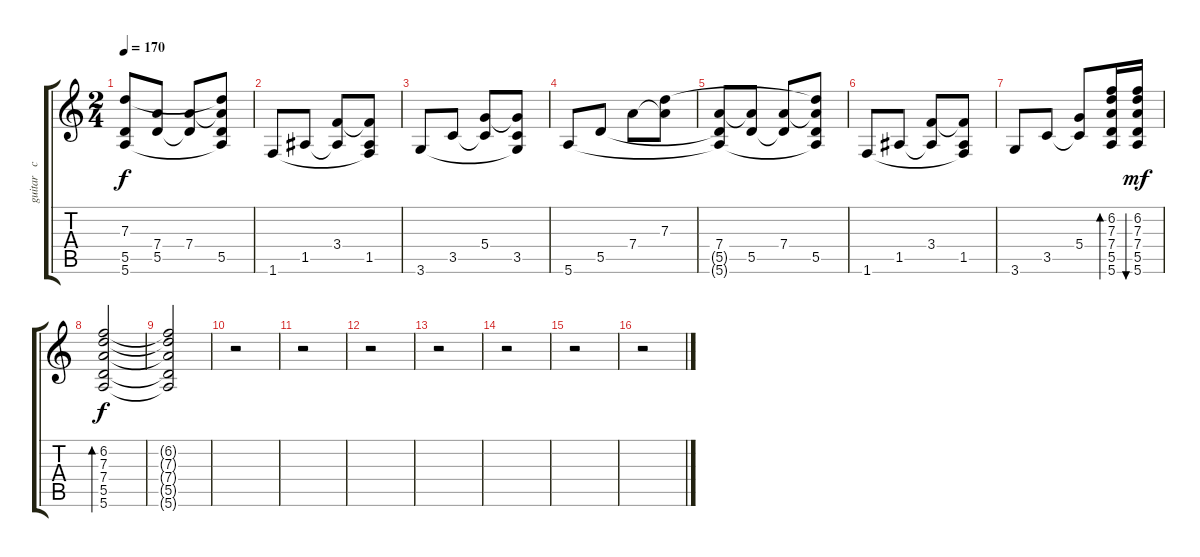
\track ("guitar   clean   two" "guitar   c") {instrument acousticguitarnylon}
\staff {score tabs}
\tuning (E4 B3 G3 D3 A2 E2) {hide}
\ts (2 4)
\tempo 170
\clef g2
\ks c
(7.3 5.5{t} 5.6{t}).8{dy f} (7.4{t} 5.5).8 (7.4 5.5{t}).8 (7.3{t} 7.4{t} 5.5 5.6{t}).8 |
1.6.8 1.5.8 (3.4 1.5{t}).8 (3.4{t} 1.5 1.6{t}).8 |
3.6.8 3.5.8 (5.4 3.5{t}).8 (5.4{t} 3.5 3.6{t}).8 |
5.6.8 5.5.8 7.4.8 (7.3 7.4{t}).8 |
(7.4 5.5{t} 5.6{t}).8 (7.4{t} 5.5).8 (7.4 5.5{t}).8 (7.3{t} 7.4{t} 5.5 5.6{t}).8 |
1.6.8 1.5.8 (3.4 1.5{t}).8 (3.4{t} 1.5 1.6{t}).8 |
3.6.8 3.5.8 (5.4 3.5{t}).8 (6.2 7.3 7.4 5.5 5.6).16{bd 60} (6.2 7.3 7.4 5.5 5.6).16{bu 60 dy mf} |
(6.2 7.3 7.4 5.5 5.6).2{bd 120 dy f} |
(6.2{t} 7.3{t} 7.4{t} 5.5{t} 5.6{t}).2 |
r.2 |
r.2 |
r.2 |
r.2 |
r.2 |
r.2 |
r.2
